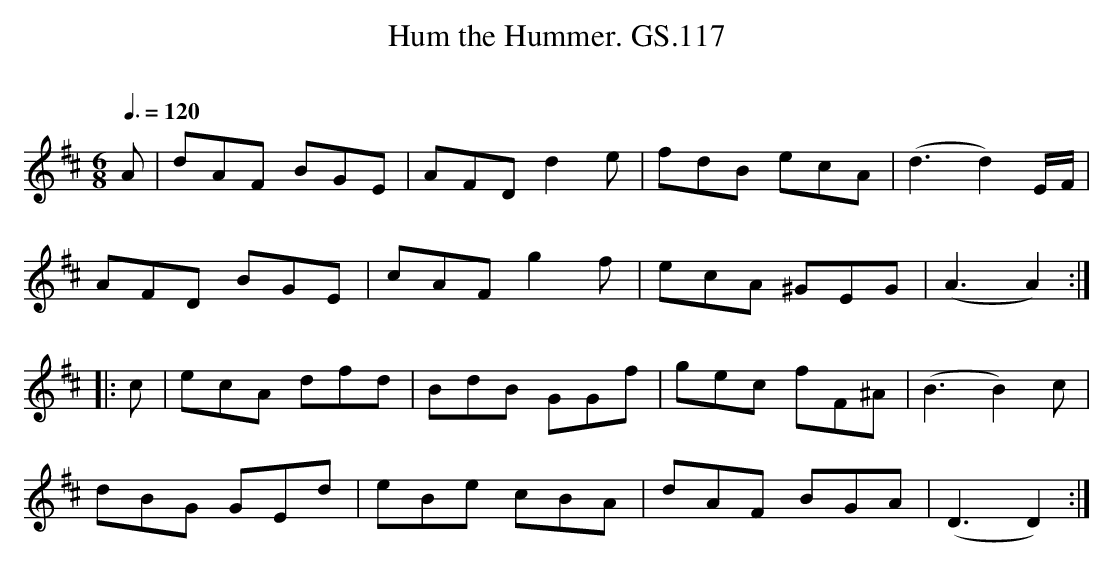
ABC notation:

X:1
T:Hum the Hummer. GS.117
M:6/8
L:1/8
Q:3/8=120
O:
K:D major
A | dAF BGE | AFD d2e | fdB ecA | (d3 d2) E/F/ |
AFD BGE | cAF g2f | ecA ^GEG | (A3 A2) :|
|: c | ecA dfd | BdB GGf | gec fF^A | (B3 B2) c |
dBG GEd | eBe cBA | dAF BGA | (D3D2) :|
